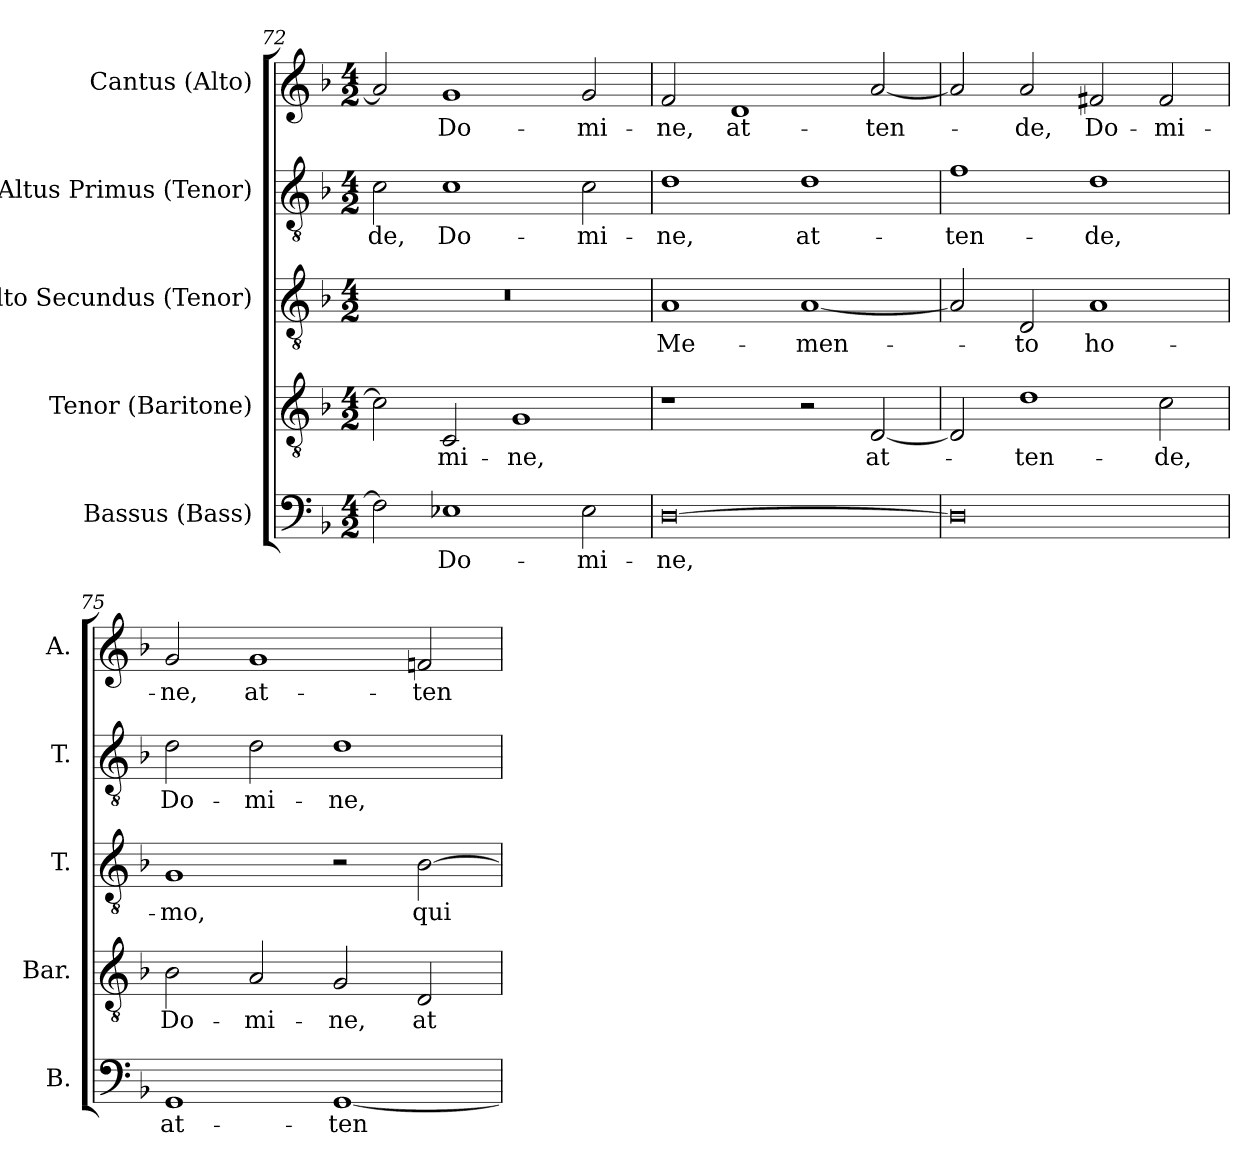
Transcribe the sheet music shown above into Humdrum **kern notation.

**kern	**text	**kern	**text	**kern	**text	**kern	**text	**kern	**text
*part5	*part5	*part4	*part4	*part3	*part3	*part2	*part2	*part1	*part1
*staff5	*staff5	*staff4	*staff4	*staff3	*staff3	*staff2	*staff2	*staff1	*staff1
*I"Bassus (Bass)	*	*I"Tenor (Baritone)	*	*I"Alto Secundus (Tenor)	*	*I"Altus Primus (Tenor)	*	*I"Cantus (Alto)	*
*I'B.	*	*I'Bar.	*	*I'T.	*	*I'T.	*	*I'A.	*
*clefF4	*	*clefGv2	*	*clefGv2	*	*clefGv2	*	*clefG2	*
*	*	*ITrd7c12	*	*ITrd7c12	*	*ITrd7c12	*	*	*
*k[b-]	*	*k[b-]	*	*k[b-]	*	*k[b-]	*	*k[b-]	*
*F:	*	*F:	*	*F:	*	*F:	*	*F:	*
*M4/2	*	*M4/2	*	*M4/2	*	*M4/2	*	*M4/2	*
=72	=72	=72	=72	=72	=72	=72	=72	=72	=72
!	!	!	!	!LO:N:vis=1	!	!	!	!	!
!	!	!	!	!	!	!	!LO:LY:b:color=#000000	!	!
2Fi\]	.	2Ci\]	.	0r	.	2Ci\	-de,	2ai/]	.
!	!LO:LY:b:color=#000000	!	!	!	!	!	!	!	!
!	!	!	!LO:LY:b:color=#000000	!	!	!	!	!	!
!	!	!	!	!	!	!	!LO:LY:b:color=#000000	!	!
!	!	!	!	!	!	!	!	!	!LO:LY:b:color=#000000
1E-Xi	Do-	2CCi/	-mi-	.	.	1Ci	Do-	1gi	Do-
!	!	!	!LO:LY:b:color=#000000	!	!	!	!	!	!
.	.	1GGi	-ne,	.	.	.	.	.	.
!	!LO:LY:b:color=#000000	!	!	!	!	!	!	!	!
!	!	!	!	!	!	!	!LO:LY:b:color=#000000	!	!
!	!	!	!	!	!	!	!	!	!LO:LY:b:color=#000000
2E-i\	-mi-	.	.	.	.	2Ci\	-mi-	2gi/	-mi-
=73	=73	=73	=73	=73	=73	=73	=73	=73	=73
!	!LO:LY:b:color=#000000	!	!	!	!	!	!	!	!
!	!	!	!	!	!LO:LY:b:color=#000000	!	!	!	!
!	!	!	!	!	!	!	!LO:LY:b:color=#000000	!	!
!	!	!	!	!	!	!	!	!	!LO:LY:b:color=#000000
[0Di	-ne,	1r	.	1AAi	Me-	1Di	-ne,	2fi/	-ne,
!	!	!	!	!	!	!	!	!	!LO:LY:b:color=#000000
.	.	.	.	.	.	.	.	1di	at-
!	!	!	!	!	!LO:LY:b:color=#000000	!	!	!	!
!	!	!	!	!	!	!	!LO:LY:b:color=#000000	!	!
.	.	2r	.	[1AAi	-men-	1Di	at-	.	.
!	!	!	!LO:LY:b:color=#000000	!	!	!	!	!	!
!	!	!	!	!	!	!	!	!	!LO:LY:b:color=#000000
.	.	[2DDi/	at-	.	.	.	.	[2ai/	-ten-
=74	=74	=74	=74	=74	=74	=74	=74	=74	=74
!	!	!	!	!	!	!	!LO:LY:b:color=#000000	!	!
0Di]	.	2DDi/]	.	2AAi/]	.	1Fi	-ten-	2ai/]	.
!	!	!	!LO:LY:b:color=#000000	!	!	!	!	!	!
!	!	!	!	!	!LO:LY:b:color=#000000	!	!	!	!
!	!	!	!	!	!	!	!	!	!LO:LY:b:color=#000000
.	.	1Di	-ten-	2DDi/	-to	.	.	2ai/	-de,
!	!	!	!	!	!LO:LY:b:color=#000000	!	!	!	!
!	!	!	!	!	!	!	!LO:LY:b:color=#000000	!	!
!	!	!	!	!	!	!	!	!	!LO:LY:b:color=#000000
.	.	.	.	1AAi	ho-	1Di	-de,	2f#Xi/	Do-
!	!	!	!LO:LY:b:color=#000000	!	!	!	!	!	!
!	!	!	!	!	!	!	!	!	!LO:LY:b:color=#000000
.	.	2Ci\	-de,	.	.	.	.	2f#i/	-mi-
!!LO:PB:g=z
=75	=75	=75	=75	=75	=75	=75	=75	=75	=75
!	!LO:LY:b:color=#000000	!	!	!	!	!	!	!	!
!	!	!	!LO:LY:b:color=#000000	!	!	!	!	!	!
!	!	!	!	!	!LO:LY:b:color=#000000	!	!	!	!
!	!	!	!	!	!	!	!LO:LY:b:color=#000000	!	!
!	!	!	!	!	!	!	!	!	!LO:LY:b:color=#000000
1GGi	at-	2BB-i\	Do-	1GGi	-mo,	2Di\	Do-	2gi/	-ne,
!	!	!	!LO:LY:b:color=#000000	!	!	!	!	!	!
!	!	!	!	!	!	!	!LO:LY:b:color=#000000	!	!
!	!	!	!	!	!	!	!	!	!LO:LY:b:color=#000000
.	.	2AAi/	-mi-	.	.	2Di\	-mi-	1gi	at-
!	!LO:LY:b:color=#000000	!	!	!	!	!	!	!	!
!	!	!	!LO:LY:b:color=#000000	!	!	!	!	!	!
!	!	!	!	!	!	!	!LO:LY:b:color=#000000	!	!
[1GGi	-ten-	2GGi/	-ne,	2r	.	1Di	-ne,	.	.
!	!	!	!LO:LY:b:color=#000000	!	!	!	!	!	!
!	!	!	!	!	!LO:LY:b:color=#000000	!	!	!	!
!	!	!	!	!	!	!	!	!	!LO:LY:b:color=#000000
.	.	2DDi/	at-	[2BB-i\	qui-	.	.	2fni/	-ten-
=	=	=	=	=	=	=	=	=	=
*-	*-	*-	*-	*-	*-	*-	*-	*-	*-
